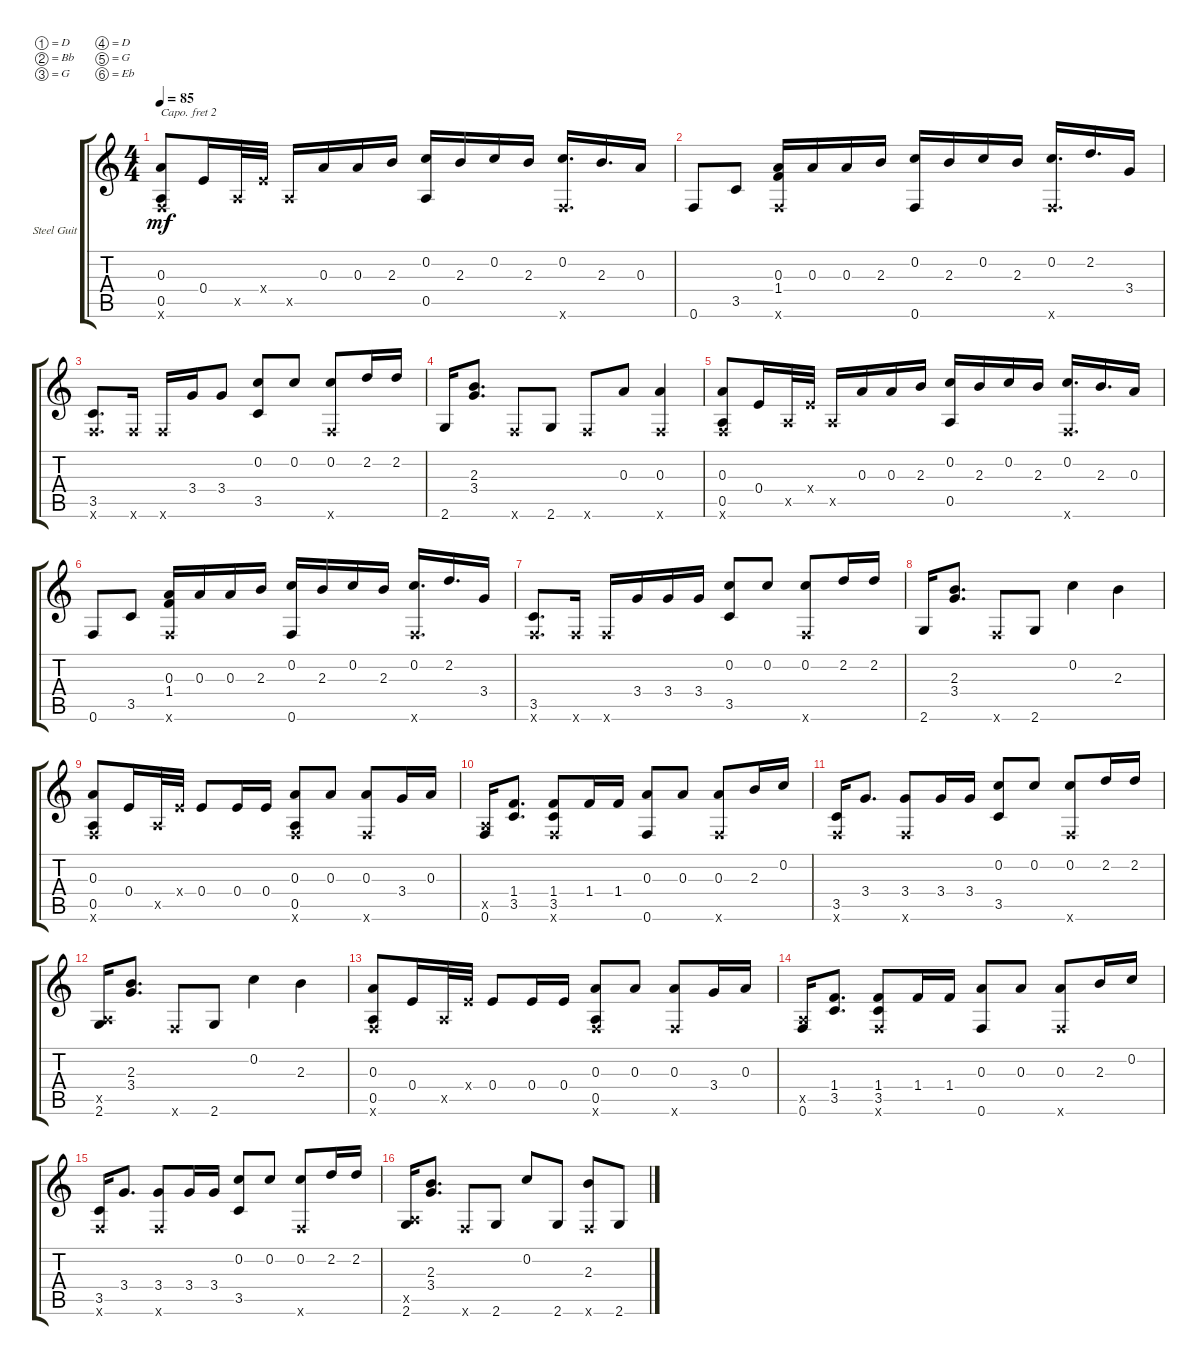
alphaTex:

\defaultSystemsLayout 4
\bracketExtendMode groupsimilarinstruments
\firstSystemTrackNameOrientation horizontal
\otherSystemsTrackNameOrientation horizontal
\track ("Steel Guitar" "Steel Guit") {instrument acousticguitarsteel}
\staff {score tabs}
\capo 2
\tuning (D4 Bb3 G3 D3 G2 Eb2)
\ts (4 4)
\tempo 85
\clef g2
\ks c
(0.5 0.3 0.6{x}).8{dy mf} 0.4.16 0.5{x}.32 0.4{x}.32 0.5{x}.16 0.3.16 0.3.16 2.3.16 (0.2 0.5).16 2.3.16 0.2.16 2.3.16 (0.2 0.6{x}).16{d} 2.3.16{d} 0.3.16 |
0.6.8 3.5.8 (1.4 0.3 0.6{x}).16 0.3.16 0.3.16 2.3.16 (0.2 0.6).16 2.3.16 0.2.16 2.3.16 (0.2 0.6{x}).16{d} 2.2.16{d} 3.4.16 |
(3.5 0.6{x}).8{d} 0.6{x}.16 0.6{x}.16 3.4.16 3.4.8 (0.2 3.5).8 0.2.8 (0.2 0.6{x}).8 2.2.16 2.2.16 |
2.6.16 (2.3 3.4).8{d} 0.6{x}.8 2.6.8 0.6{x}.8 0.3.8 (0.3 0.6{x}).4 |
(0.5 0.3 0.6{x}).8 0.4.16 0.5{x}.32 0.4{x}.32 0.5{x}.16 0.3.16 0.3.16 2.3.16 (0.2 0.5).16 2.3.16 0.2.16 2.3.16 (0.2 0.6{x}).16{d} 2.3.16{d} 0.3.16 |
0.6.8 3.5.8 (1.4 0.3 0.6{x}).16 0.3.16 0.3.16 2.3.16 (0.2 0.6).16 2.3.16 0.2.16 2.3.16 (0.2 0.6{x}).16{d} 2.2.16{d} 3.4.16 |
(3.5 0.6{x}).8{d} 0.6{x}.16 0.6{x}.16 3.4.16 3.4.16 3.4.16 (0.2 3.5).8 0.2.8 (0.2 0.6{x}).8 2.2.16 2.2.16 |
2.6.16 (2.3 3.4).8{d} 0.6{x}.8 2.6.8 0.2.4 2.3.4 |
(0.5 0.3 0.6{x}).8 0.4.16 0.5{x}.32 0.4{x}.32 0.4.8 0.4.16 0.4.16 (0.3 0.5 0.6{x}).8 0.3.8 (0.3 0.6{x}).8 3.4.16 0.3.16 |
(0.6 0.5{x}).16 (3.5 1.4).8{d} (1.4 3.5 0.6{x}).8 1.4.16 1.4.16 (0.3 0.6).8 0.3.8 (0.3 0.6{x}).8 2.3.16 0.2.16 |
(3.5 0.6{x}).16 3.4.8{d} (3.4 0.6{x}).8 3.4.16 3.4.16 (0.2 3.5).8 0.2.8 (0.2 0.6{x}).8 2.2.16 2.2.16 |
(2.6 0.5{x}).16 (2.3 3.4).8{d} 0.6{x}.8 2.6.8 0.2.4 2.3.4 |
(0.5 0.3 0.6{x}).8 0.4.16 0.5{x}.32 0.4{x}.32 0.4.8 0.4.16 0.4.16 (0.3 0.5 0.6{x}).8 0.3.8 (0.3 0.6{x}).8 3.4.16 0.3.16 |
(0.6 0.5{x}).16 (3.5 1.4).8{d} (1.4 3.5 0.6{x}).8 1.4.16 1.4.16 (0.3 0.6).8 0.3.8 (0.3 0.6{x}).8 2.3.16 0.2.16 |
(3.5 0.6{x}).16 3.4.8{d} (3.4 0.6{x}).8 3.4.16 3.4.16 (0.2 3.5).8 0.2.8 (0.2 0.6{x}).8 2.2.16 2.2.16 |
(2.6 0.5{x}).16 (2.3 3.4).8{d} 0.6{x}.8 2.6.8 0.2.8 2.6.8 (2.3 0.6{x}).8 2.6.8
